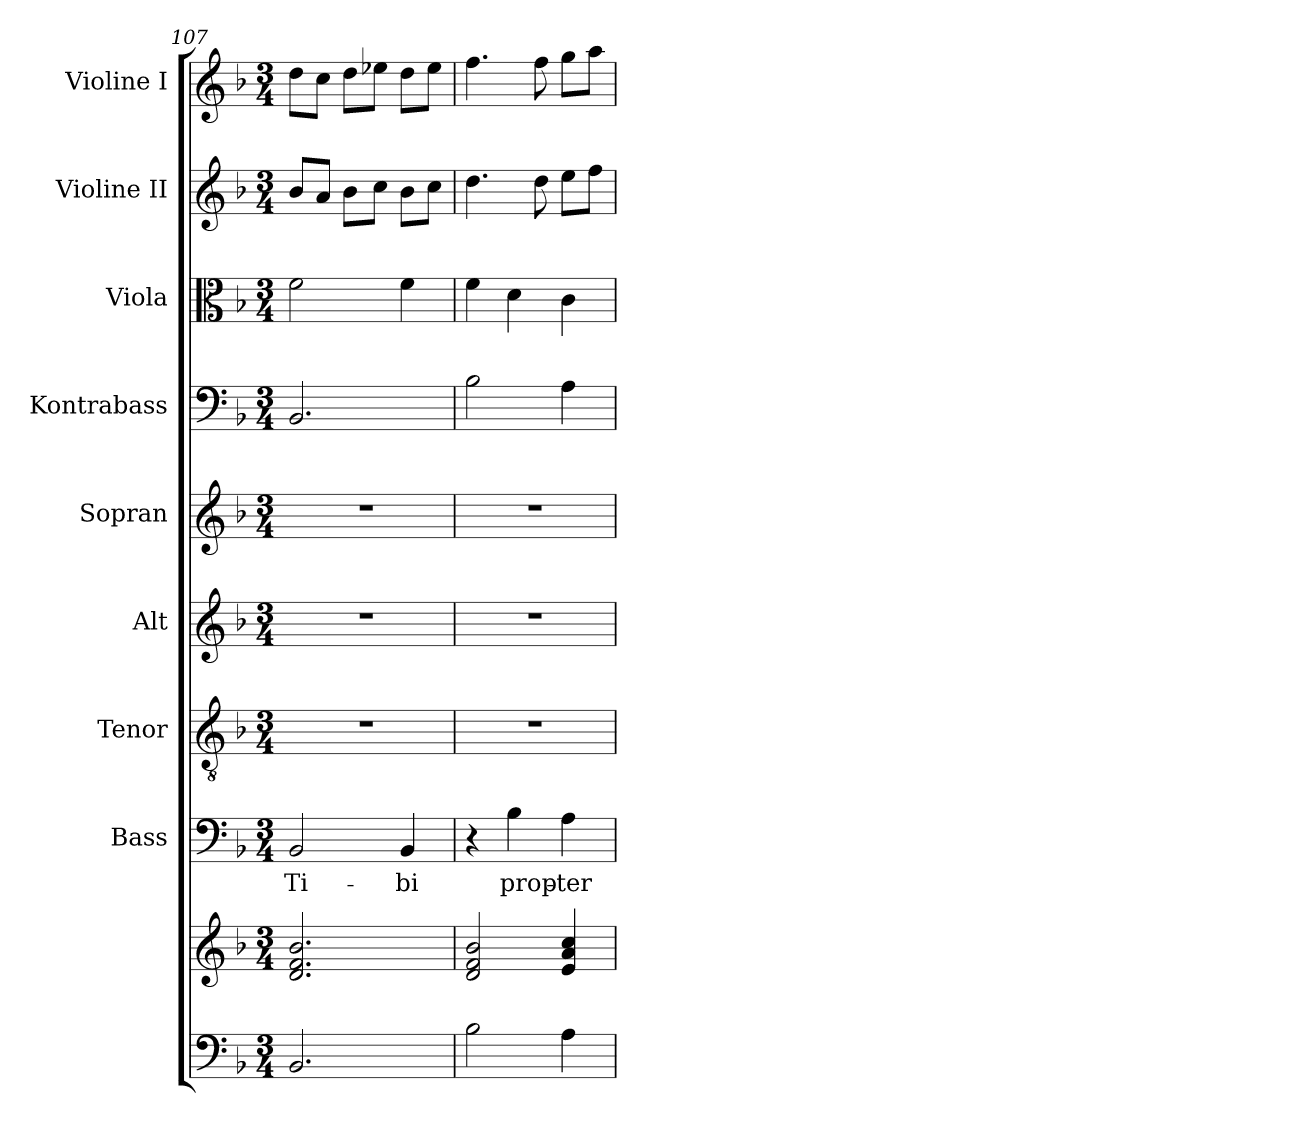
**kern	**kern	**kern	**text	**kern	**kern	**kern	**kern	**kern	**kern	**kern
*part9	*part9	*part8	*part8	*part7	*part6	*part5	*part4	*part3	*part2	*part1
*staff10	*staff9	*staff8	*staff8	*staff7	*staff6	*staff5	*staff4	*staff3	*staff2	*staff1
*	*	*I"Bass	*	*I"Tenor	*I"Alt	*I"Sopran	*I"Kontrabass	*I"Viola	*I"Violine II	*I"Violine I
*	*	*I'B.	*	*I'T.	*I'A.	*I'S.	*I'Kb.	*I'Vla.	*I'Vl. II	*I'Vl. I
*clefF4	*clefG2	*clefF4	*	*clefGv2	*clefG2	*clefG2	*clefF4	*clefC3	*clefG2	*clefG2
*	*	*	*	*	*	*	*ITrd7c12	*	*	*
*k[b-]	*k[b-]	*k[b-]	*	*k[b-]	*k[b-]	*k[b-]	*k[b-]	*k[b-]	*k[b-]	*k[b-]
*F:	*F:	*F:	*	*F:	*F:	*F:	*F:	*F:	*F:	*F:
*M3/4	*M3/4	*M3/4	*	*M3/4	*M3/4	*M3/4	*M3/4	*M3/4	*M3/4	*M3/4
=107	=107	=107	=107	=107	=107	=107	=107	=107	=107	=107
!	!	!	!LO:LY:b	!	!	!	!	!	!	!
2.BB-/	2.d/ 2.f/ 2.b-/	2BB-/	Ti-	2.r	2.r	2.r	2.BBB-/	2f\	8b-/L	8dd\L
.	.	.	.	.	.	.	.	.	8a/J	8cc\J
.	.	.	.	.	.	.	.	.	8b-\L	8dd\L
.	.	.	.	.	.	.	.	.	8cc\J	8ee-X\J
!	!	!	!LO:LY:b	!	!	!	!	!	!	!
.	.	4BB-/	-bi	.	.	.	.	4f\	8b-\L	8dd\L
.	.	.	.	.	.	.	.	.	8cc\J	8ee-\J
=108	=108	=108	=108	=108	=108	=108	=108	=108	=108	=108
2B-\	2d/ 2f/ 2b-/	4r	.	2.r	2.r	2.r	2BB-\	4f\	4.dd\	4.ff\
!	!	!	!LO:LY:b	!	!	!	!	!	!	!
.	.	4B-\	prop-	.	.	.	.	4d\	.	.
.	.	.	.	.	.	.	.	.	8dd\	8ff\
!	!	!	!LO:LY:b	!	!	!	!	!	!	!
4A\	4e/ 4a/ 4cc/	4A\	-ter	.	.	.	4AA\	4c\	8ee\L	8gg\L
.	.	.	.	.	.	.	.	.	8ff\J	8aa\J
=	=	=	=	=	=	=	=	=	=	=
*-	*-	*-	*-	*-	*-	*-	*-	*-	*-	*-
